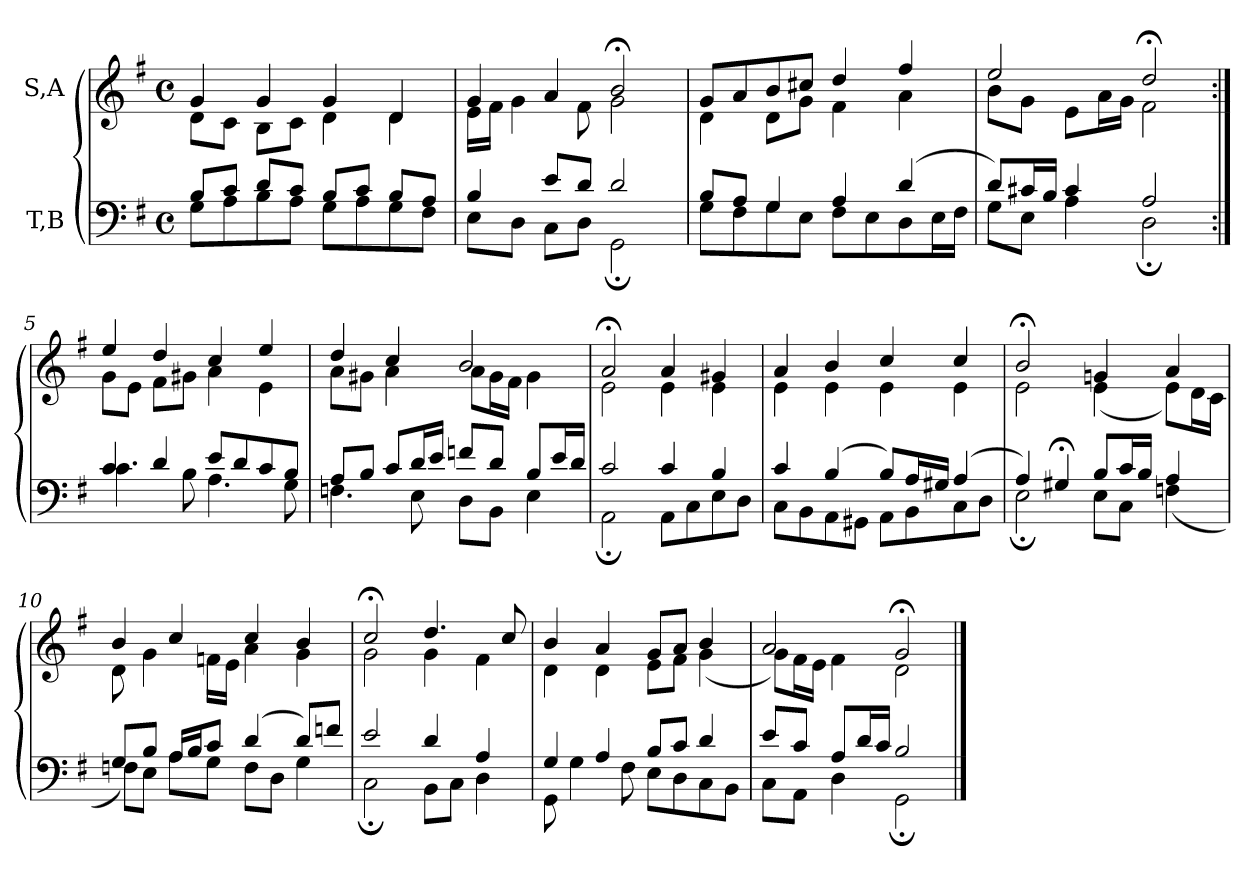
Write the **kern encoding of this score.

**kern	**kern
*part2	*part1
*staff2	*staff1
*I"T,B	*I"S,A
*clefF4	*clefG2
*k[f#]	*k[f#]
*M4/4	*M4/4
*met(c)	*met(c)
=1	=1
*^	*^
8BL	8GL	4g	8dL
8cJ	8A	.	8cJ
8dL	8B	4g	8BL
8cJ	8AJ	.	8cJ
8BL	8GL	4g	4d
8cJ	8A	.	.
8BL	8G	4d	4d
8AJ	8F#J	.	.
=2	=2	=2	=2
4B	8EL	4g	16eLL
.	.	.	16f#JJ
.	8DJ	.	4g
8eL	8CL	4a	.
8dJ	8DJ	.	8f#
2d	2GG;	2b;<	2g
=3	=3	=3	=3
8BL	8GL	8gL	4d
8AJ	8F#	8a	.
4G	8G	8b	8dL
.	8EJ	8cc#XJ	8gJ
4A	8F#L	4dd	4f#
.	8E	.	.
(>4d	8D	4ff#	4a
.	16EL	.	.
.	16F#JJ	.	.
=4	=4	=4	=4
8dL)	8GL	2ee	8bL
16c#XL	8EJ	.	8gJ
16BJJ	.	.	.
4c#	4A	.	8eL
.	.	.	16aL
.	.	.	16gJJ
2A	2D;	2dd;<	2f#
=5:|!	=5:|!	=5:|!	=5:|!
4c	4.c	4ee	8gL
.	.	.	8eJ
4d	.	4dd	8f#L
.	8B	.	8g#XJ
8eL	4.A	4cc	4a
8d	.	.	.
8c	.	4ee	4e
8BJ	8G	.	.
=6	=6	=6	=6
8AL	4.Fn	4dd	8aL
8BJ	.	.	8g#XJ
8cL	.	4cc	4a
16dL	8E	.	.
16eJJ	.	.	.
8fnL	8DL	2b	8aL
8dJ	8BBJ	.	16g#L
.	.	.	16f#JJ
8BL	4E	.	4g#
16eL	.	.	.
16dJJ	.	.	.
=7	=7	=7	=7
2c	2AA;	2a;<	2e
4c	8AAL	4a	4e
.	8C	.	.
4B	8E	4g#X	4e
.	8DJ	.	.
=8	=8	=8	=8
4c	8CL	4a	4e
.	8BB	.	.
(>4B	8AA	4b	4e
.	8GG#XJ	.	.
8BL)	8AAL	4cc	4e
16AL	8BB	.	.
16G#XJJ	.	.	.
(>4A	8C	4cc	4e
.	8DJ	.	.
=9	=9	=9	=9
4A)	2E;	2b;<	2e
4G#X;<	.	.	.
8BL	8EL	4gn	(<4e
16cL	8CJ	.	.
16BJJ	.	.	.
4A	(<4Fn	4a	8eL)
.	.	.	16dL
.	.	.	16cJJ
=10	=10	=10	=10
8GL	8FnL)	4b	8d
8BJ	8EJ	.	4g
16ALL	8AL	4cc	.
16BJ	.	.	.
8cJ	8GJ	.	16fnLL
.	.	.	16eJJ
(>4d	8FL	4cc	4a
.	8DJ	.	.
8dL)	4G	4b	4g
8fnJ	.	.	.
=11	=11	=11	=11
2e	2C;	2cc;<	2g
4d	8BBL	4.dd	4g
.	8CJ	.	.
4A	4D	.	4f#
.	.	8cc	.
=12	=12	=12	=12
4G	8GG	4b	4d
.	4G	.	.
4A	.	4a	4d
.	8F#	.	.
8BL	8EL	8gL	8eL
8cJ	8D	8aJ	8f#J
4d	8C	4b	(<4g
.	8BBJ	.	.
=13	=13	=13	=13
8eL	8CL	2a	8gL)
8cJ	8AAJ	.	16f#L
.	.	.	16eJJ
8AL	4D	.	4f#
16dL	.	.	.
16cJJ	.	.	.
2B	2GG;	2g;<	2d
*v	*v	*	*
*	*v	*v
==	==
*-	*-
